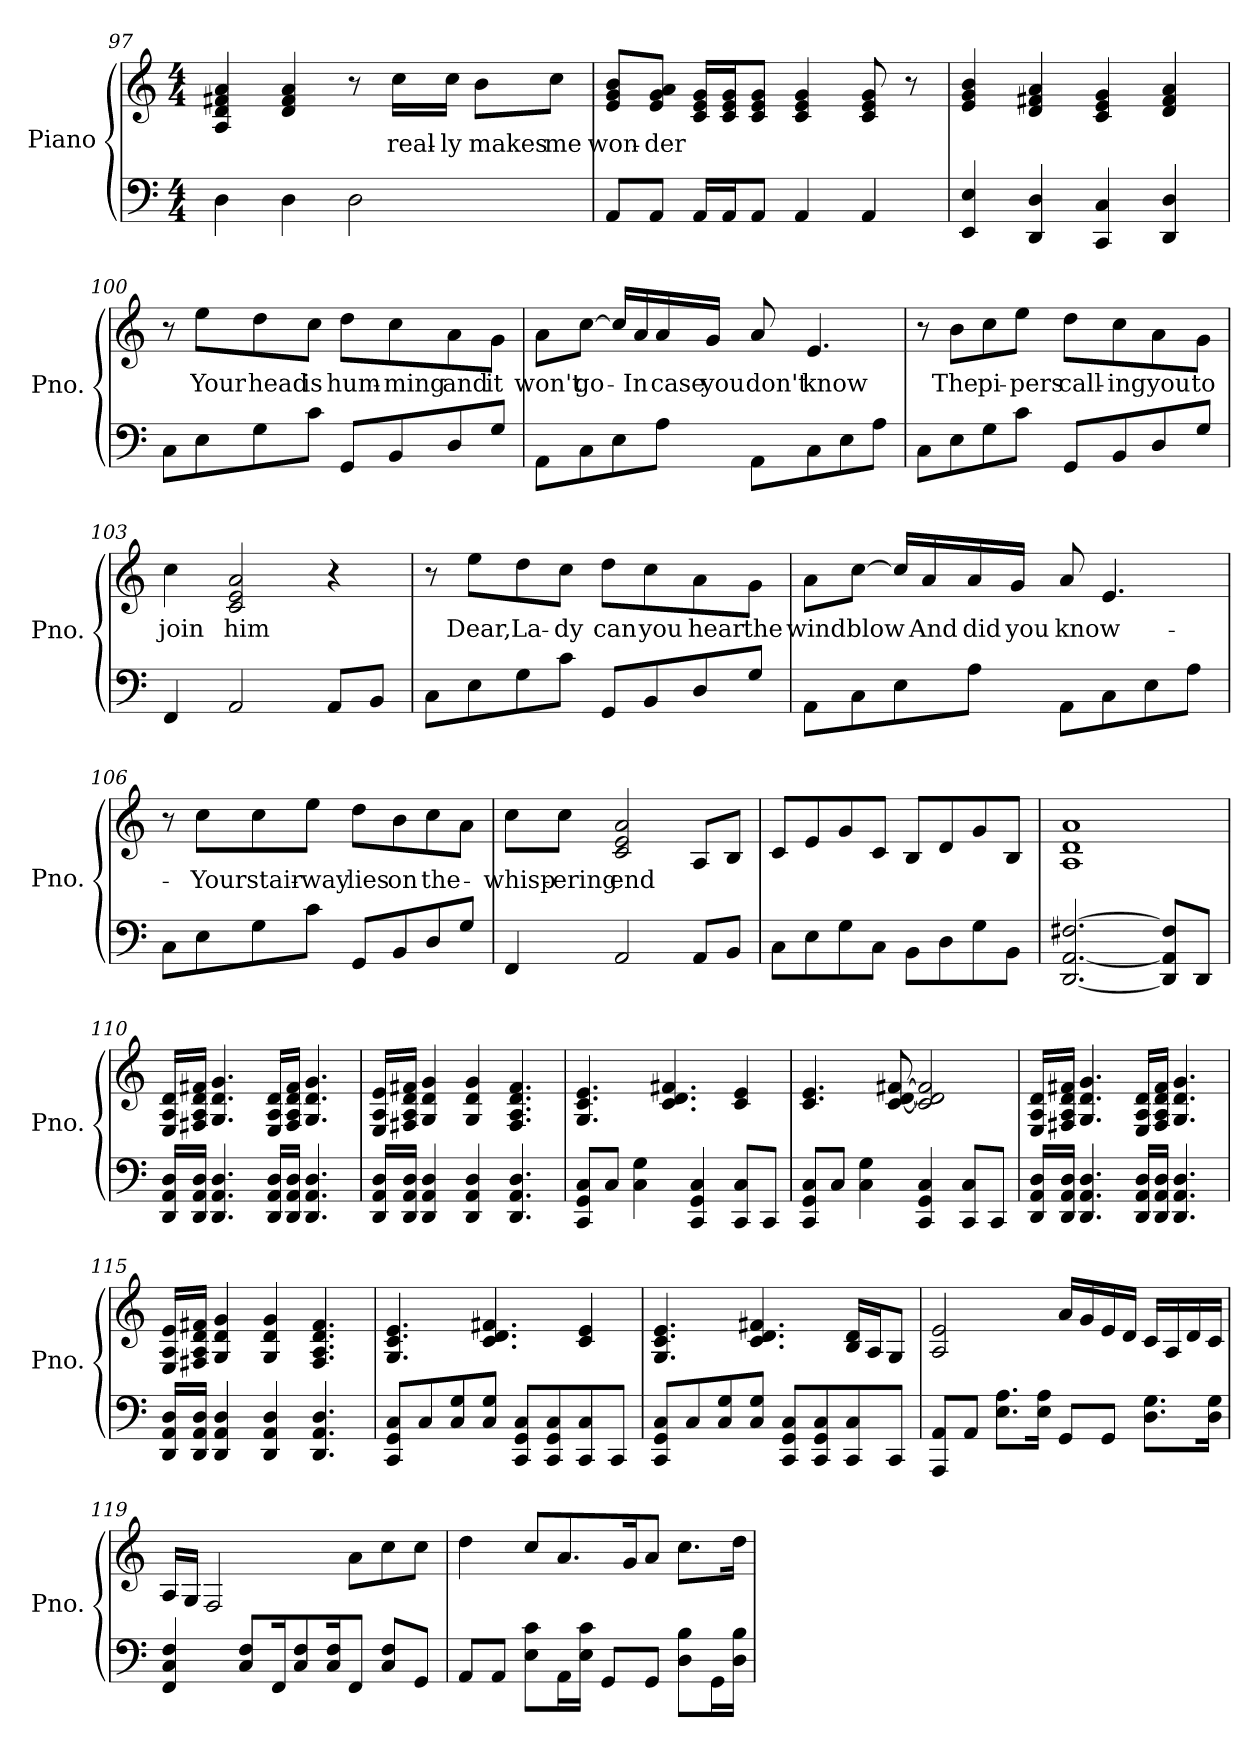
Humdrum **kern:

**kern	**kern	**text
*part1	*part1	*part1
*staff2	*staff1	*staff1
*I"Piano	*	*
*I'Pno.	*	*
*clefF4	*clefG2	*
*k[]	*k[]	*
*M4/4	*M4/4	*
=97	=97	=97
4D\	4A/ 4d/ 4f#X/ 4a/	.
4D\	4d/ 4f#/ 4a/	.
2D\	8r	.
.	16cc\LL	real-
.	16cc\JJ	-ly
.	8b\L	makes
.	8cc\J	me
=98	=98	=98
8AA/L	8e/ 8g/ 8b/L	won-
8AA/J	8e/ 8g/ 8a/J	-der
16AA/LL	16c/ 16e/ 16g/LL	.
16AA/J	16c/ 16e/ 16g/J	.
8AA/J	8c/ 8e/ 8g/J	.
4AA/	4c/ 4e/ 4g/	.
4AA/	8c/ 8e/ 8g/	.
.	8r	.
=99	=99	=99
4EE/ 4E/	4e/ 4g/ 4b/	.
4DD/ 4D/	4d/ 4f#X/ 4a/	.
4CC/ 4C/	4c/ 4e/ 4g/	.
4DD/ 4D/	4d/ 4f#/ 4a/	.
!!LO:LB:g=z
=100	=100	=100
8C\L	8r	.
8E\	8ee\L	Your
8G\	8dd\	head
8c\J	8cc\J	is
8GG/L	8dd\L	hum-
8BB/	8cc\	-ming
8D/	8a\	and
8G/J	8g\J	it
=101	=101	=101
8AA\L	8a\L	won't
8C\	[8cc\J	go-
8E\	16cc/LL]	.
.	16a/	-In
8A\J	16a/	case
.	16g/JJ	you
8AA\L	8a/	don't
8C\	4.e/	know
8E\	.	.
8A\J	.	.
!!LO:LB:g=z
=102	=102	=102
8C\L	8r	.
8E\	8b\L	The
8G\	8cc\	pi-
8c\J	8ee\J	-pers
8GG/L	8dd\L	call-
8BB/	8cc\	-ing
8D/	8a\	you
8G/J	8g\J	to
=103	=103	=103
4FF/	4cc\	join
2AA/	2c/ 2e/ 2a/	him
8AA/L	4r	.
8BB/J	.	.
=104	=104	=104
8C\L	8r	.
8E\	8ee\L	Dear,
8G\	8dd\	La-
8c\J	8cc\J	-dy
8GG/L	8dd\L	can
8BB/	8cc\	you
8D/	8a\	hear
8G/J	8g\J	the
!!LO:PB:g=z
=105	=105	=105
8AA\L	8a\L	wind
8C\	[8cc\J	blow
8E\	16cc/LL]	.
.	16a/	And
8A\J	16a/	did
.	16g/JJ	you
8AA\L	8a/	know-
8C\	4.e/	.
8E\	.	.
8A\J	.	.
=106	=106	=106
8C\L	8r	.
8E\	8cc\L	-Your
8G\	8cc\	stair-
8c\J	8ee\J	-way
8GG/L	8dd\L	lies
8BB/	8b\	on
8D/	8cc\	the-
8G/J	8a\J	.
=107	=107	=107
4FF/	8cc\L	-whisp-
.	8cc\J	-ering
2AA/	2c/ 2e/ 2a/	end
8AA/L	8A/L	.
8BB/J	8B/J	.
!!LO:LB:g=z
=108	=108	=108
8C\L	8c/L	.
8E\	8e/	.
8G\	8g/	.
8C\J	8c/J	.
8BB\L	8B/L	.
8D\	8d/	.
8G\	8g/	.
8BB\J	8B/J	.
=109	=109	=109
[2.DD/ [2.AA/ [2.F#X/	1A 1d 1a	.
8DD/] 8AA/] 8F#/]L	.	.
8DD/J	.	.
=110	=110	=110
16DD/ 16AA/ 16D/LL	16E/ 16A/ 16d/LL	.
16DD/ 16AA/ 16D/JJ	16F#X/ 16A/ 16d/ 16f#X/JJ	.
4.DD/ 4.AA/ 4.D/	4.G/ 4.d/ 4.g/	.
16DD/ 16AA/ 16D/LL	16E/ 16A/ 16d/LL	.
16DD/ 16AA/ 16D/JJ	16F#/ 16A/ 16d/ 16f#/JJ	.
4.DD/ 4.AA/ 4.D/	4.G/ 4.d/ 4.g/	.
=111	=111	=111
16DD/ 16AA/ 16D/LL	16E/ 16A/ 16e/LL	.
16DD/ 16AA/ 16D/JJ	16F#X/ 16A/ 16d/ 16f#X/JJ	.
4DD/ 4AA/ 4D/	4G/ 4d/ 4g/	.
4DD/ 4AA/ 4D/	4G/ 4d/ 4g/	.
4.DD/ 4.AA/ 4.D/	4.F#/ 4.A/ 4.d/ 4.f#/	.
=112	=112	=112
8CC/ 8GG/ 8C/L	4.G/ 4.c/ 4.e/	.
8C/J	.	.
4C\ 4G\	.	.
.	4.c/ 4.d/ 4.f#X/	.
4CC/ 4GG/ 4C/	.	.
8CC/ 8C/L	4c/ 4e/	.
8CC/J	.	.
!!LO:LB:g=z
=113	=113	=113
8CC/ 8GG/ 8C/L	4.c/ 4.e/	.
8C/J	.	.
4C\ 4G\	.	.
.	[8c/ [8d/ [8f#X/	.
4CC/ 4GG/ 4C/	2c/] 2d/] 2f#/]	.
8CC/ 8C/L	.	.
8CC/J	.	.
=114	=114	=114
16DD/ 16AA/ 16D/LL	16E/ 16A/ 16d/LL	.
16DD/ 16AA/ 16D/JJ	16F#X/ 16A/ 16d/ 16f#X/JJ	.
4.DD/ 4.AA/ 4.D/	4.G/ 4.d/ 4.g/	.
16DD/ 16AA/ 16D/LL	16E/ 16A/ 16d/LL	.
16DD/ 16AA/ 16D/JJ	16F#/ 16A/ 16d/ 16f#/JJ	.
4.DD/ 4.AA/ 4.D/	4.G/ 4.d/ 4.g/	.
=115	=115	=115
16DD/ 16AA/ 16D/LL	16E/ 16A/ 16e/LL	.
16DD/ 16AA/ 16D/JJ	16F#X/ 16A/ 16d/ 16f#X/JJ	.
4DD/ 4AA/ 4D/	4G/ 4d/ 4g/	.
4DD/ 4AA/ 4D/	4G/ 4d/ 4g/	.
4.DD/ 4.AA/ 4.D/	4.F#/ 4.A/ 4.d/ 4.f#/	.
=116	=116	=116
8CC/ 8GG/ 8C/L	4.G/ 4.c/ 4.e/	.
8C/	.	.
8C/ 8G/	.	.
8C/ 8G/J	4.c/ 4.d/ 4.f#X/	.
8CC/ 8GG/ 8C/L	.	.
8CC/ 8GG/ 8C/	.	.
8CC/ 8C/	4c/ 4e/	.
8CC/J	.	.
!!LO:LB:g=z
=117	=117	=117
8CC/ 8GG/ 8C/L	4.G/ 4.c/ 4.e/	.
8C/	.	.
8C/ 8G/	.	.
8C/ 8G/J	4.c/ 4.d/ 4.f#X/	.
8CC/ 8GG/ 8C/L	.	.
8CC/ 8GG/ 8C/	.	.
8CC/ 8C/	16B/ 16d/LL	.
.	16A/J	.
8CC/J	8G/J	.
=118	=118	=118
*	*MM90	*
8AAA/ 8AA/L	2A/ 2e/	.
8AA/J	.	.
8.E\ 8.A\L	.	.
16E\ 16A\Jk	.	.
8GG/L	16a/LL	.
.	16g/	.
8GG/J	16e/	.
.	16d/JJ	.
8.D\ 8.G\L	16c/LL	.
.	16A/	.
.	16d/	.
16D\ 16G\Jk	16c/JJ	.
=119	=119	=119
4FF/ 4C/ 4F/	16A/LL	.
.	16G/JJ	.
.	2F/	.
8C/ 8F/L	.	.
16FF/K	.	.
8C/ 8F/	.	.
16C/ 16F/K	.	.
8FF/J	8a\L	.
8C/ 8F/L	8cc\	.
8GG/J	8cc\J	.
=120	=120	=120
8AA/L	4dd\	.
8AA/J	.	.
8E\ 8c\L	8cc/L	.
16AA\L	8.a/	.
16E\ 16c\JJ	.	.
8GG/L	.	.
.	16g/K	.
8GG/J	8a/J	.
8D\ 8B\L	8.cc\L	.
16GG\L	.	.
16D\ 16B\JJ	16dd\Jk	.
=	=	=
*-	*-	*-
